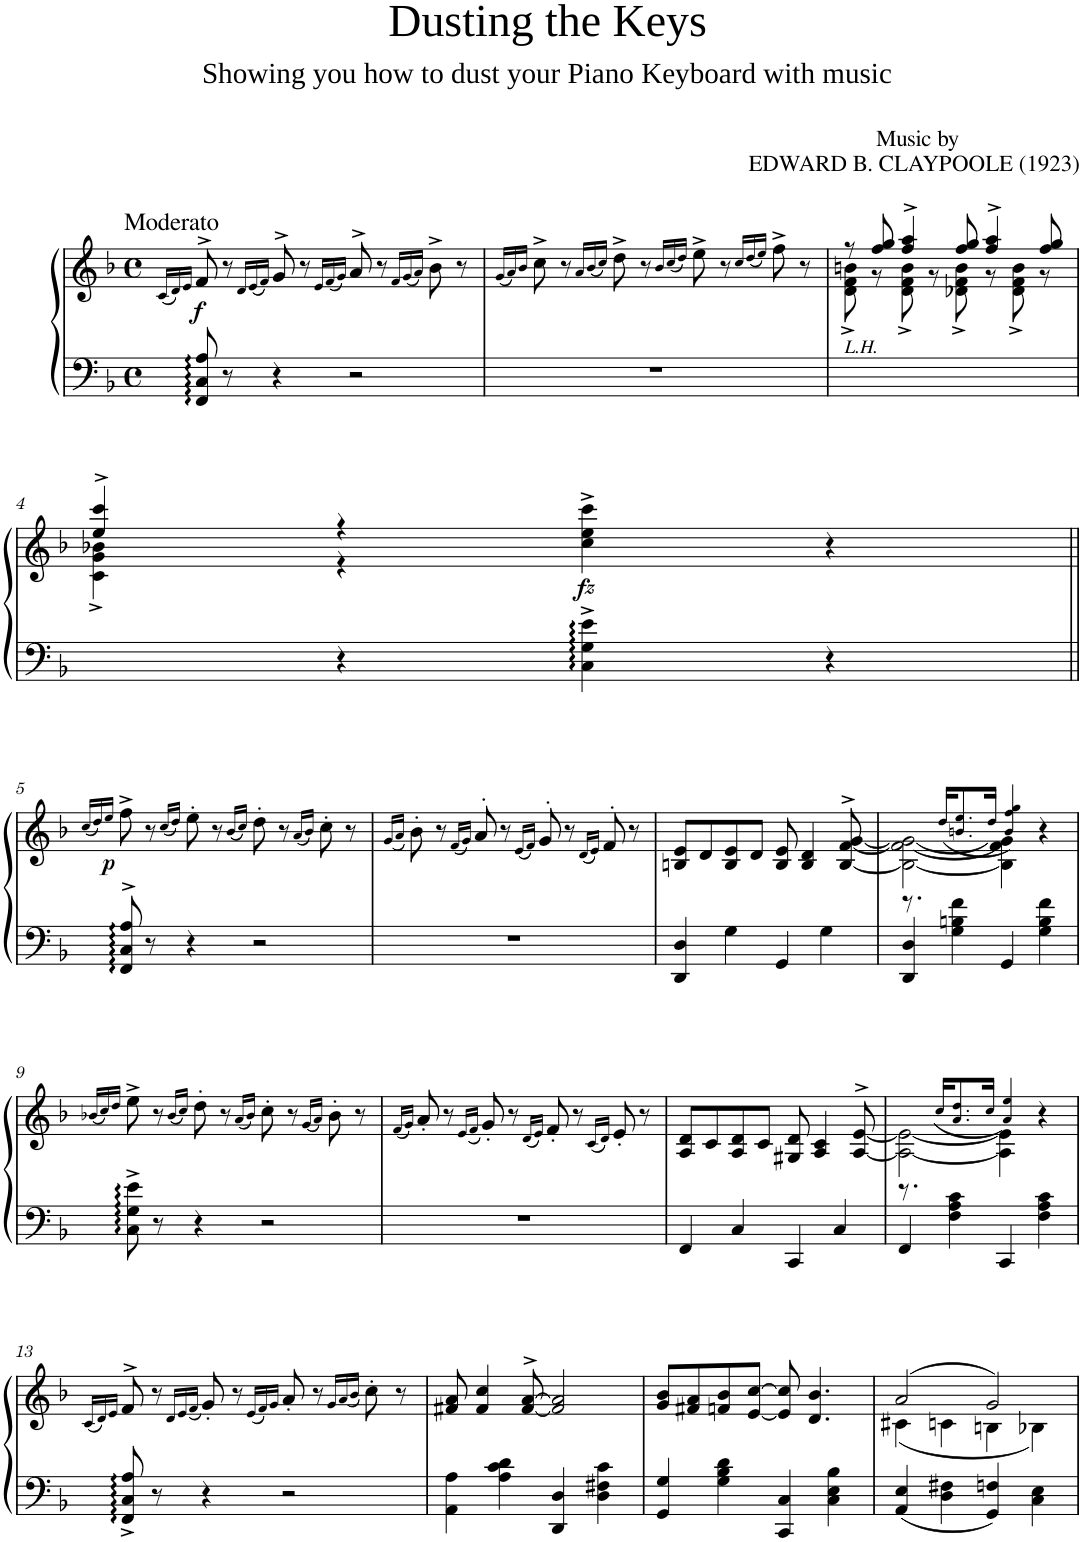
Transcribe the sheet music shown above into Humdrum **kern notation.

**kern	**kern	**dynam
*part1	*part1	*part1
*staff2	*staff1	*staff1/2
*I"Piano	*	*
*I'Pno.	*	*
*clefF4	*clefG2	*
*k[b-]	*k[b-]	*
*M4/4	*M4/4	*
*met(c)	*met(c)	*
=1	=1	=1
.	(16qc/LL	.
.	16qd/)	.
.	16qe/JJ	.
!	!LO:TX:a:t=Moderato	!
!	!	!LO:DY:b
8FF/ 8C/ 8A/	8f^>/	f
8r	8r	.
.	16qd/LL	.
.	(16qe/	.
.	16qf/JJ)	.
4r	8g^>/	.
.	8r	.
.	16qe/LL	.
.	(16qf/	.
.	16qg/JJ)	.
2r	8a^>/	.
.	8r	.
.	16qf/LL	.
.	(16qg/	.
.	16qa/JJ)	.
.	8b-^\	.
.	8r	.
=2	=2	=2
.	(16qg/LL	.
.	16qa/)	.
.	16qb-/JJ	.
1r	8cc^\	.
.	8r	.
.	16qa/LL	.
.	(16qb-/	.
.	16qcc/JJ)	.
.	8dd^\	.
.	8r	.
.	16qb-/LL	.
.	(16qcc/	.
.	16qdd/JJ)	.
.	8ee^\	.
.	8r	.
.	16qcc/LL	.
.	(16qdd/	.
.	16qee/JJ)	.
.	8ff^\	.
.	8r	.
=3	=3	=3
*	*^	*
!	!LO:TX:b:i:t=L.H.	!	!
1ryy	8r	8d\^ 8f\^ 8bn\^	.
.	8ff/ 8gg/	8r	.
.	4ff/^ 4aa/^	8d\^ 8f\^ 8b\^	.
.	.	8r	.
.	8ff/ 8gg/	8d-X\^ 8f\^ 8b\^	.
.	4ff/^ 4aa/^	8r	.
.	.	8d-\^ 8f\^ 8b\^	.
.	8ff/ 8gg/	8r	.
!!LO:LB:g=z	!!
=4	=4	=4	=4
4ryy	4ee/^ 4ccc/^	4c\^ 4g\^ 4b-X\^	.
4r	4r	4r	.
!	!	!	!LO:DY:b
4C\^ 4G\^ 4e\^	4cc\^ 4ee\^ 4ccc\^	2ryy	fz
4r	4r	.	.
*	*v	*v	*
!!LO:LB:g=z
=5||	=5||	=5||
.	(16qcc/LL	.
.	16qdd/)	.
.	16qee/JJ	.
!	!	!LO:DY:b
8FF/^> 8C/^> 8A/^>	8ff^\	p
8r	8r	.
.	(16qcc/LL	.
.	16qdd/JJ)	.
4r	8ee'\	.
.	8r	.
.	(16qb-/LL	.
.	16qcc/JJ)	.
2r	8dd'\	.
.	8r	.
.	(16qa/LL	.
.	16qb-/JJ)	.
.	8cc'\	.
.	8r	.
=6	=6	=6
.	(16qg/LL	.
.	16qa/JJ)	.
1r	8b-'\	.
.	8r	.
.	(16qf/LL	.
.	16qg/JJ)	.
.	8a'>/	.
.	8r	.
.	(16qe/LL	.
.	16qf/JJ)	.
.	8g'>/	.
.	8r	.
.	(16qd/LL	.
.	16qe/JJ)	.
.	8f'>/	.
.	8r	.
=7	=7	=7
4DD/ 4D/	8Bn/ 8e/L	.
.	8d/	.
4G\	8B/ 8e/	.
.	8d/J	.
4GG/	8B/ 8e/	.
.	4B/ 4d/	.
4G\	.	.
.	[<8B/^> [<8f/^> [8g/^>	.
=8	=8	=8
*	*^	*
4DD/ 4D/	2B\_ 2f\_ 2g\_	8.r	.
.	.	(16dd!/KL	.
4G\ 4Bn\ 4f\	.	8.bn!/ 8.ee!/	.
.	.	16dd!/Jk	.
4GG/	4B\] 4f\] 4g\]	4b!/ 4ff!/ 4gg!/)	.
4G\ 4B\ 4f\	4r	4ryy	.
*	*v	*v	*
!!LO:LB:g=z
=9	=9	=9
.	(16qb-X/LL	.
.	16qcc/)	.
.	16qdd/JJ	.
8C\^> 8G\^> 8e\^>	8ee^\	.
8r	8r	.
.	(16qb-/LL	.
.	16qcc/JJ)	.
4r	8dd'\	.
.	8r	.
.	(16qa/LL	.
.	16qb-/JJ)	.
2r	8cc'\	.
.	8r	.
.	(16qg/LL	.
.	16qa/JJ)	.
.	8b-'\	.
.	8r	.
=10	=10	=10
.	(16qf/LL	.
.	16qg/JJ)	.
1r	8a'/	.
.	8r	.
.	(16qe/LL	.
.	16qf/JJ)	.
.	8g'/	.
.	8r	.
.	(16qd/LL	.
.	16qe/JJ)	.
.	8f'/	.
.	8r	.
.	(16qc/LL	.
.	16qd/JJ)	.
.	8e'/	.
.	8r	.
=11	=11	=11
4FF/	8A/ 8d/L	.
.	8c/	.
4C/	8A/ 8d/	.
.	8c/J	.
4CC/	8G#X/ 8d/	.
.	4A/ 4c/	.
4C/	.	.
.	[<8A/^> [<8e/^>	.
=12	=12	=12
*	*^	*
4FF/	2A\_ 2e\_	8.r	.
.	.	(16cc!/KL	.
4F\ 4A\ 4c\	.	8.a!/ 8.dd!/	.
.	.	16cc!/Jk	.
4CC/	4A\] 4e\]	4a!/ 4ee!/)	.
4F\ 4A\ 4c\	4r	4ryy	.
*	*v	*v	*
!!LO:LB:g=z
=13	=13	=13
.	(16qc/LL	.
.	16qd/)	.
.	16qe/JJ	.
8FF/^ 8C/^ 8A/^	8f^>/	.
8r	8r	.
.	16qd/LL	.
.	(16qe/	.
.	16qf/JJ)	.
4r	8g'/	.
.	8r	.
.	16qe/LL	.
.	(16qf/	.
.	16qg/JJ)	.
2r	8a'/	.
.	8r	.
.	16qg/LL	.
.	(16qa/	.
.	16qb-/JJ)	.
.	8cc'\	.
.	8r	.
=14	=14	=14
4AA\ 4A\	8f#X/ 8a/	.
.	4f#/ 4cc/	.
4A\ 4c\ 4d\	.	.
.	[8f#/^> [8a/^>	.
4DD/ 4D/	2f#/] 2a/]	.
4D\ 4F#X\ 4c\	.	.
=15	=15	=15
4GG/ 4G/	8g/ 8b-/L	.
.	8f#X/ 8a/	.
4G\ 4B-\ 4d\	8fn/ 8b-/	.
.	[8e/ [8cc/J	.
4CC/ 4C/	8e/] 8cc/]	.
.	4.d/ 4.b-/	.
4C\ 4E\ 4B-\	.	.
=16	=16	=16
*	*^	*
4AA/ 4E/	(2a/	(4c#X\	.
4D\ 4F#X\	.	4cn\	.
4GG/ 4Fn/	2g/)	4Bn\	.
4C\ 4E\	.	4B-X\)	.
*	*v	*v	*
=	=	=
*-	*-	*-
